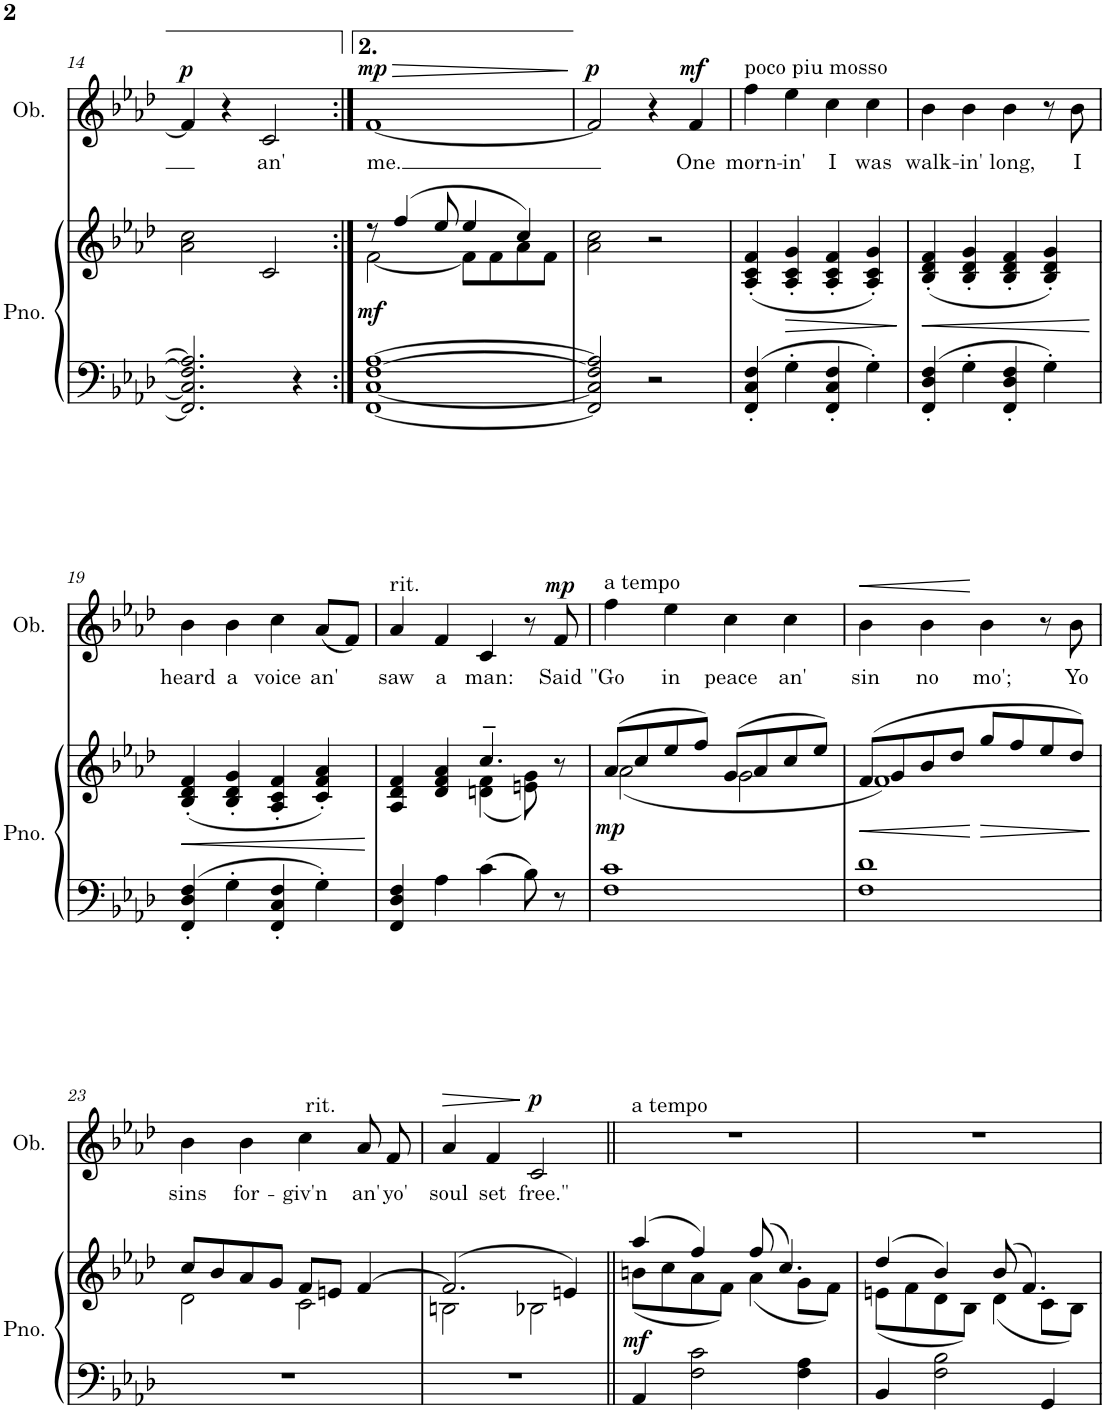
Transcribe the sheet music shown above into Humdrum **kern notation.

**kern	**kern	**dynam	**kern	**text	**dynam
*part2	*part2	*part2	*part1	*part1	*part1
*staff3	*staff2	*staff2/3	*staff1	*staff1	*staff1
*I"Piano	*	*	*I"Oboe	*	*
*I'Pno.	*	*	*I'Ob.	*	*
!!LO:PB:g=z
*clefF4	*clefG2	*	*clefG2	*	*
*k[b-e-a-d-]	*k[b-e-a-d-]	*	*k[b-e-a-d-]	*	*
*M4/4	*M4/4	*	*M4/4	*	*
=14	=14	=14	=14	=14	=14
!	!	!	!	!	!LO:DY:a
2.FF/] 2.C/] 2.F/] 2.A-/]	2a-\ 2cc\	.	4f/]	.	p
.	.	.	4r	.	.
!	!	!	!	!LO:LY:b	!
.	2c/	.	2c/	an'	.
4r	.	.	.	.	.
=15:|!	=15:|!	=15:|!	=15:|!	=15:|!	=15:|!
*	*^	*	*	*	*
!	!	!	!LO:DY:b	!	!LO:LY:b	!LO:HP:b
!	!	!	!	!	!	!LO:DY:n=1:a
[1FF [1C [1F [1A-	8r	[2f\	mf	[1f	me.	> mp
.	(4ff/	.	.	.	.	.
.	8ee-/	.	.	.	.	.
.	4ee-/	8f\L]	.	.	.	.
.	.	8f\	.	.	.	.
.	4cc/)	8a-\	.	.	.	.
.	.	8f\J	.	.	.	.
*	*v	*v	*	*	*	*
.	.	.	.	.	]
=16	=16	=16	=16	=16	=16
!	!	!	!	!	!LO:DY:a
2FF/] 2C/] 2F/] 2A-/]	2a-\ 2cc\	.	2f/]	.	p
2r	2r	.	4r	.	.
!	!	!	!	!LO:LY:b	!LO:DY:a
.	.	.	4f/	One	mf
=17	=17	=17	=17	=17	=17
!	!	!	!LO:TX:a:t=poco piu mosso	!	!
!	!	!	!	!LO:LY:b	!
4FF/' 4C/' 4F/'	(4A-/' 4c/' 4f/'	.	4ff\	morn-	.
!	!	!LO:HP:b	!	!LO:LY:b	!
4G'\	4A-/' 4c/' 4g/'	>	4ee-\	-in'	.
!	!	!	!	!LO:LY:b	!
4FF/' 4C/' 4F/'	4A-/' 4c/' 4f/'	.	4cc\	I	.
!	!	!	!	!LO:LY:b	!
4G'\	4A-/' 4c/' 4g/')	.	4cc\	was	.
.	.	]	.	.	.
=18	=18	=18	=18	=18	=18
!	!	!LO:HP:b	!	!LO:LY:b	!
4FF/' 4D-/' 4F/'	(4B-/' 4d-/' 4f/'	<	4b-\	walk-	.
!	!	!	!	!LO:LY:b	!
4G'\	4B-/' 4d-/' 4g/'	.	4b-\	-in'	.
!	!	!	!	!LO:LY:b	!
4FF/' 4D-/' 4F/'	4B-/' 4d-/' 4f/'	.	4b-\	long,	.
4G'\	4B-/' 4d-/' 4g/')	.	8r	.	.
!	!	!	!	!LO:LY:b	!
.	.	.	8b-\	I	.
.	.	[	.	.	.
!!LO:LB:g=z
=19	=19	=19	=19	=19	=19
!	!	!LO:HP:b	!	!LO:LY:b	!
4FF/' 4D-/' 4F/'	(4B-/' 4d-/' 4f/'	<	4b-\	heard	.
!	!	!	!	!LO:LY:b	!
4G'\	4B-/' 4d-/' 4g/'	.	4b-\	a	.
!	!	!	!	!LO:LY:b	!
4FF/' 4C/' 4F/'	4A-/' 4c/' 4f/'	.	4cc\	voice	.
!	!	!	!	!LO:LY:b	!
4G'\	4c/' 4f/' 4a-/')	.	(8a-/L	an'	.
.	.	.	8f/J)	.	.
.	.	[	.	.	.
=20	=20	=20	=20	=20	=20
*	*^	*	*	*	*
!	!	!	!	!LO:TX:a:t=rit.	!	!
!	!	!	!	!	!LO:LY:b	!
4FF/ 4D-/ 4F/	4A-/ 4d-/ 4f/	2ryy	.	4a-/	saw	.
!	!	!	!	!	!LO:LY:b	!
4A-\	4d-/ 4f/ 4a-/	.	.	4f/	a	.
!	!	!	!	!	!LO:LY:b	!
4c\	4.cc~/	(4dn\ 4f\	.	4c/	man:	.
8B-\	.	8en\ 8g\)	.	8r	.	.
!	!	!	!	!	!LO:LY:b	!LO:DY:a
8r	8r	8ryy	.	8f/	Said	mp
=21	=21	=21	=21	=21	=21	=21
!	!	!	!	!LO:TX:a:t=a tempo	!	!
!	!	!	!LO:DY:b	!	!LO:LY:b	!
1F 1c	(8a-/L	(2a-\	mp	4ff\	"Go	.
.	8cc/	.	.	.	.	.
!	!	!	!	!	!LO:LY:b	!
.	8ee-/	.	.	4ee-\	in	.
.	8ff/J)	.	.	.	.	.
!	!	!	!	!	!LO:LY:b	!
.	(8g/L	2g\	.	4cc\	peace	.
.	8a-/	.	.	.	.	.
!	!	!	!	!	!LO:LY:b	!
.	8cc/	.	.	4cc\	an'	.
.	8ee-/J)	.	.	.	.	.
=22	=22	=22	=22	=22	=22	=22
!	!	!	!LO:HP:b	!	!LO:LY:b	!LO:HP:b
1F 1d-	(8f/L	1f)	<	4b-\	sin	<
.	8g/	.	.	.	.	.
!	!	!	!	!	!LO:LY:b	!
.	8b-/	.	.	4b-\	no	.
.	8dd-/J	.	.	.	.	.
!	!	!	!LO:HP:n=1:b	!	!LO:LY:b	!
.	8gg/L	.	[ >	4b-\	mo';	[
.	8ff/	.	.	.	.	.
.	8ee-/	.	.	8r	.	.
!	!	!	!	!	!LO:LY:b	!
.	8dd-/J)	.	.	8b-\	Yo	.
*	*v	*v	*	*	*	*
.	.	]	.	.	.
!!LO:LB:g=z
=23	=23	=23	=23	=23	=23
*	*^	*	*	*	*
!	!	!	!	!	!LO:LY:b	!
1r	8cc/L	2d-\	.	4b-\	sins	.
.	8b-/	.	.	.	.	.
!	!	!	!	!	!LO:LY:b	!
.	8a-/	.	.	4b-\	for-	.
.	8g/J	.	.	.	.	.
!	!	!	!	!LO:TX:a:t=rit.	!	!
!	!	!	!	!	!LO:LY:b	!
.	8f/L	2c\	.	4cc\	-giv'n	.
.	8en/J	.	.	.	.	.
!	!	!	!	!	!LO:LY:b	!
.	[4f/	.	.	8a-/	an'	.
!	!	!	!	!	!LO:LY:b	!
.	.	.	.	8f/	yo'	.
=24	=24	=24	=24	=24	=24	=24
!	!	!	!	!	!LO:LY:b	!LO:HP:b
1r	(2.f/]	2Bn\	.	4a-/	soul	>
!	!	!	!	!	!LO:LY:b	!
.	.	.	.	4f/	set	.
!	!	!	!	!	!LO:LY:b	!LO:DY:n=1:a
.	.	2B-X\	.	2c/	free."	] p
.	4en/)	.	.	.	.	.
=25||	=25||	=25||	=25||	=25||	=25||	=25||
!	!	!	!	!LO:TX:a:t=a tempo	!	!
!	!	!	!LO:DY:b	!	!	!
4AA-/	(4aa-/	(8bn\L	mf	1r	.	.
.	.	8cc\	.	.	.	.
2F\ 2c\	4ff/)	8a-\	.	.	.	.
.	.	8f\J)	.	.	.	.
.	(8ff/	(4a-\	.	.	.	.
.	4.cc/)	.	.	.	.	.
4F\ 4A-\	.	8g\L	.	.	.	.
.	.	8f\J)	.	.	.	.
=26	=26	=26	=26	=26	=26	=26
4BB-/	(4dd-/	(8en\L	.	1r	.	.
.	.	8f\	.	.	.	.
2F\ 2B-\	4b-/)	8d-\	.	.	.	.
.	.	8B-\J)	.	.	.	.
.	(8b-/	(4d-\	.	.	.	.
.	4.f/)	.	.	.	.	.
4GG/	.	8c\L	.	.	.	.
.	.	8B-\J)	.	.	.	.
*	*v	*v	*	*	*	*
=	=	=	=	=	=
*-	*-	*-	*-	*-	*-
